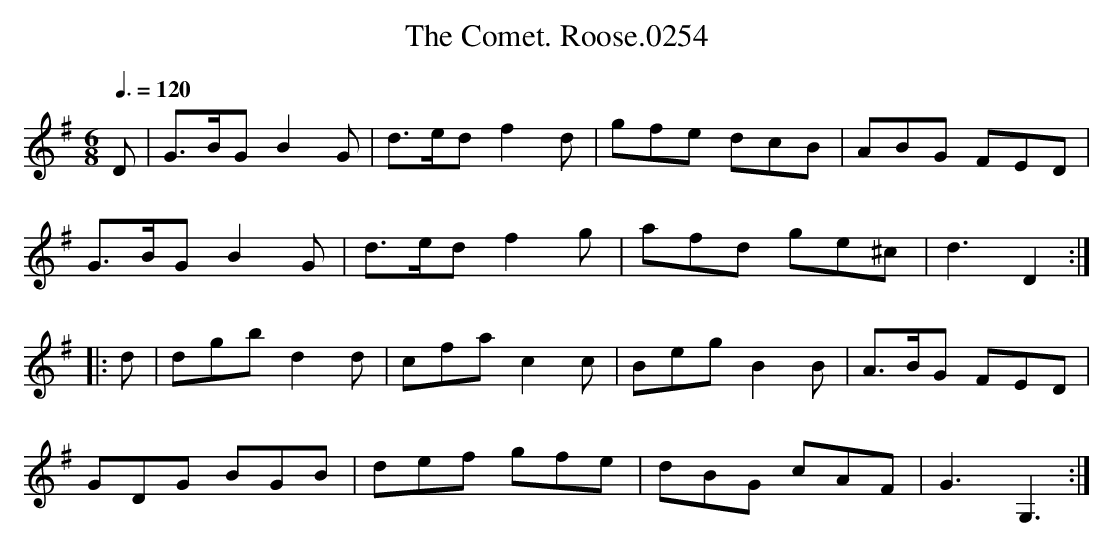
X:1
T:Comet. Roose.0254, The
M:6/8
L:1/8
Q: 3/8=120
K:G clef=treble
D|G>BG B2G|d>edf2d|gfe dcB|ABG FED|
G>BG B2G|d>edf2g|afd ge^c|d3D2:|
[K:Gion]
|:d|dgb d2d|cfa c2c|Beg B2B|A>BG FED|
GDG BGB|def gfe|dBG cAF|G3G,3:|
